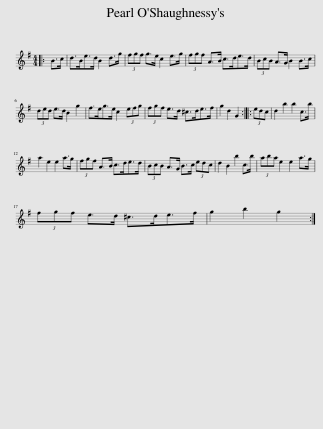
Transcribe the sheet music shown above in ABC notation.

X:1
L:1/8
M:4/4
I:linebreak $
K:G
V:1 treble
V:1
|: B>c | d>Be>d B2 d>g | (3fgf g>e c2 e>g | (3fgf A>B c>de>d | (3BcB A>G B2 B>c |$ %5
 (3ded e>d B2 g2 | f>eg>e c2 (3efg | (3fgf e>d ^c>de>f | g2 d2 G2 :: (3edc | %10
 d2 b2 b2 c>b |$ a2 e2 e2 a>g | (3fgf A>B c>de>d | (3BcB A>G B>c (3edc | d2 B2 b2 c>b | %15
 (3aba e2 e2 a>g |$ (3fgf e>d ^c>de>f | g2 b2 g2 :| %18
